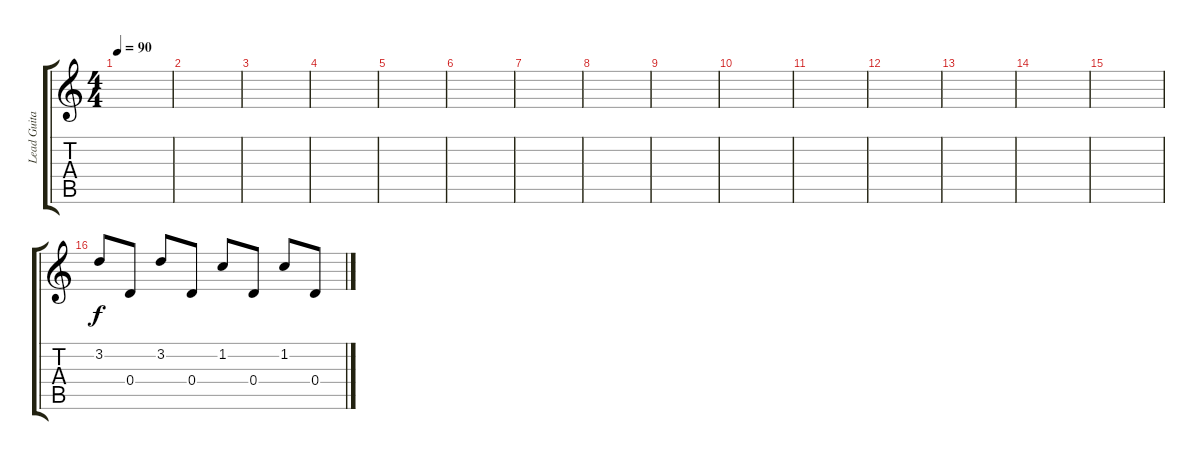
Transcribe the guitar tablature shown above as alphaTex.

\track ("Lead Guitars" "Lead Guita") {instrument distortionguitar}
\staff {score tabs}
\tuning (E4 B3 G3 D3 A2 D2) {hide}
\ts (4 4)
\tempo 90
\clef g2
\ks c
|
|
|
|
|
|
|
|
|
|
|
|
|
|
|
3.2.8{volume 16} 0.4.8 3.2.8 0.4.8 1.2.8 0.4.8 1.2.8 0.4.8
